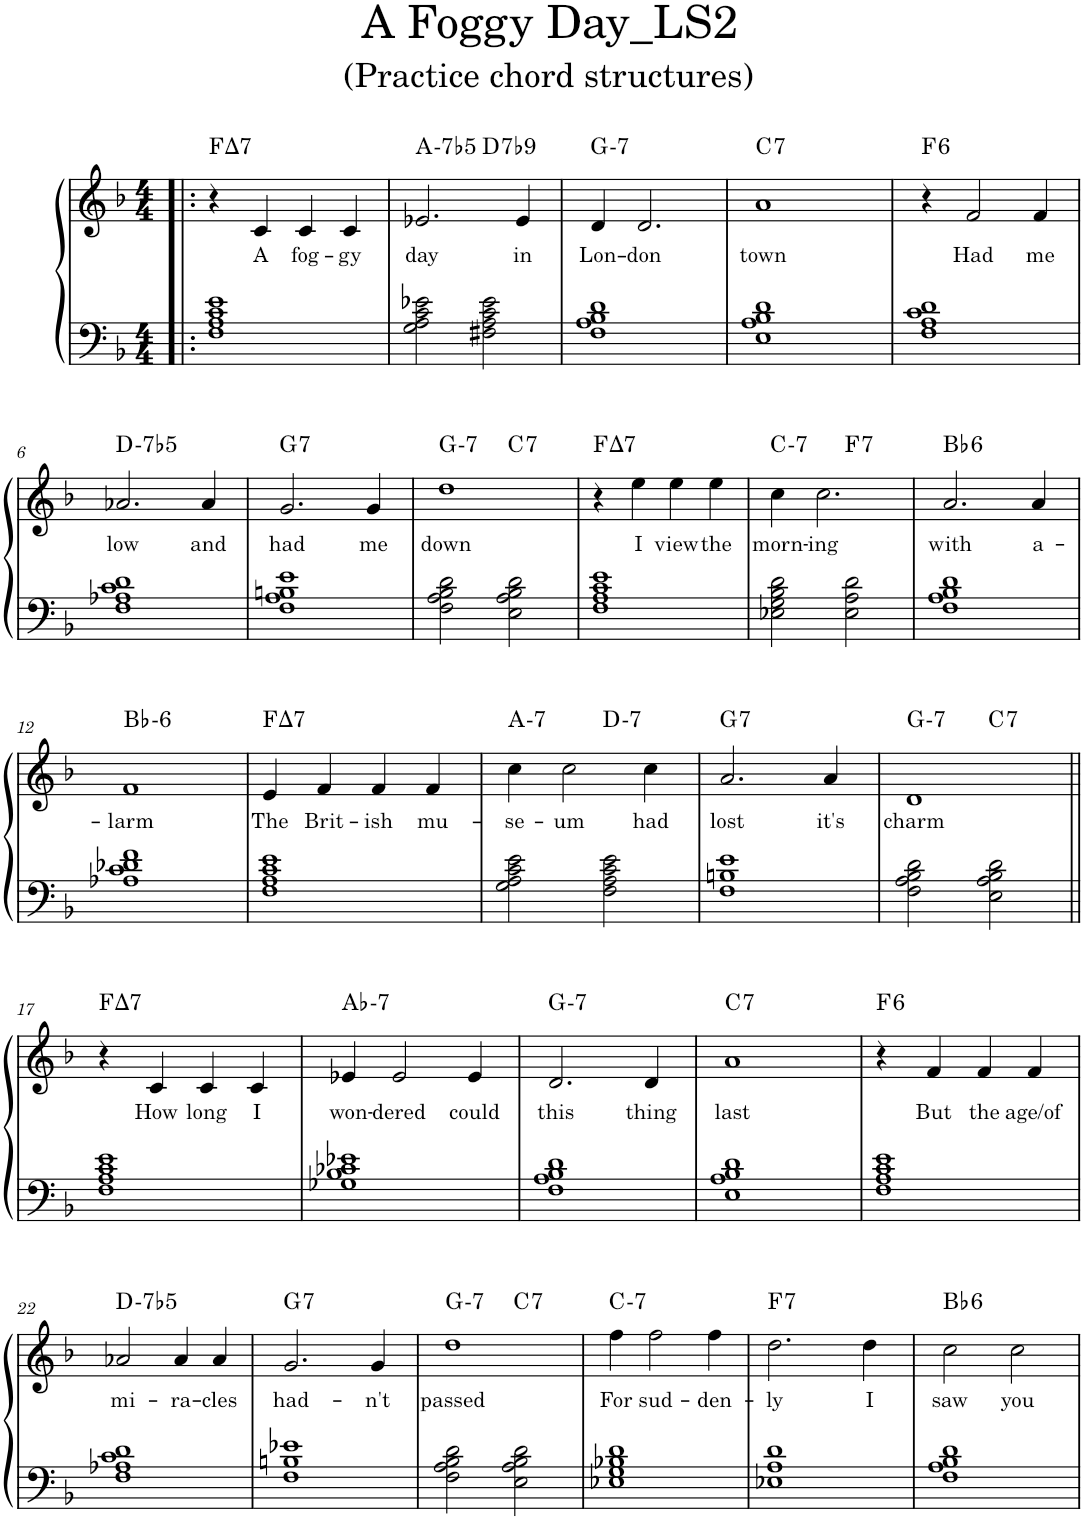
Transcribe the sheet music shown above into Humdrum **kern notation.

**kern	**kern	**text	**harte
*part1	*part1	*part1	*part1
*staff2	*staff1	*staff1	*
*I"Piano	*	*	*
*I'Pno.	*	*	*
*clefF4	*clefG2	*	*
*k[b-]	*k[b-]	*	*
*M4/4	*M4/4	*	*
=1!|:	=1!|:	=1!|:	=1!|:
!	!	!	!LO:H:kt=7
1F 1A 1c 1e	4r	.	F:maj7
!	!	!LO:LY:b	!
.	4c/	A	.
!	!	!LO:LY:b	!
.	4c/	fog-	.
!	!	!LO:LY:b	!
.	4c/	-gy	.
=2	=2	=2	=2
!	!	!LO:LY:b	!LO:H:kt=-7b5
*	*^	*	*
2G\ 2A\ 2c\ 2e-X\	2.e-X/	2ryy	day	A:hdim7
!	!	!	!	!LO:H:kt=7
2F#X\ 2A\ 2c\ 2e-\	.	2ryy	.	D:7(b9)
!	!	!	!LO:LY:b	!
.	4e-/	.	in	.
=3	=3	=3	=3	=3
!	!	!	!LO:LY:b	!LO:H:kt=7
*	*v	*v	*	*
1F 1A 1B- 1d	4d/	Lon-	G:min7
!	!	!LO:LY:b	!
.	2.d/	-don	.
=4	=4	=4	=4
!	!	!LO:LY:b	!LO:H:kt=7
1E 1A 1B- 1d	1a	town	C:7
=5	=5	=5	=5
!	!	!	!LO:H:kt=6
1F 1A 1c 1d	4r	.	F:maj6
!	!	!LO:LY:b	!
.	2f/	Had	.
!	!	!LO:LY:b	!
.	4f/	me	.
!!LO:LB:g=z
=6	=6	=6	=6
!	!	!LO:LY:b	!LO:H:kt=-7b5
1F 1A-X 1c 1d	2.a-X/	low	D:hdim7
!	!	!LO:LY:b	!
.	4a-/	and	.
=7	=7	=7	=7
!	!	!LO:LY:b	!LO:H:kt=7
1F 1A 1Bn 1e	2.g/	had	G:7
!	!	!LO:LY:b	!
.	4g/	me	.
=8	=8	=8	=8
!	!	!LO:LY:b	!LO:H:kt=7
*	*^	*	*
2F\ 2A\ 2B-\ 2d\	1dd	2ryy	down	G:min7
!	!	!	!	!LO:H:kt=7
2E\ 2A\ 2B-\ 2d\	.	2ryy	.	C:7
=9	=9	=9	=9	=9
!	!	!	!	!LO:H:kt=7
*	*v	*v	*	*
1F 1A 1c 1e	4r	.	F:maj7
!	!	!LO:LY:b	!
.	4ee\	I	.
!	!	!LO:LY:b	!
.	4ee\	view	.
!	!	!LO:LY:b	!
.	4ee\	the	.
=10	=10	=10	=10
!	!	!LO:LY:b	!LO:H:kt=7
*	*^	*	*
2E-X\ 2G\ 2B-\ 2d\	4cc\	2ryy	morn-	C:min7
!	!	!	!LO:LY:b	!
.	2.cc\	.	-ing	.
!	!	!	!	!LO:H:kt=7
2E-\ 2A\ 2d\	.	2ryy	.	F:7
=11	=11	=11	=11	=11
!	!	!	!LO:LY:b	!LO:H:kt=6
*	*v	*v	*	*
1F 1A 1B- 1d	2.a/	with	Bb:maj6
!	!	!LO:LY:b	!
.	4a/	a-	.
!!LO:LB:g=z
=12	=12	=12	=12
!	!	!LO:LY:b	!LO:H:kt=6
1A-X 1c 1d-X 1f	1f	-larm	Bb:min6
=13	=13	=13	=13
!	!	!LO:LY:b	!LO:H:kt=7
1F 1A 1c 1e	4e/	The	F:maj7
!	!	!LO:LY:b	!
.	4f/	Brit-	.
!	!	!LO:LY:b	!
.	4f/	-ish	.
!	!	!LO:LY:b	!
.	4f/	mu-	.
=14	=14	=14	=14
!	!	!LO:LY:b	!LO:H:kt=7
*	*^	*	*
2G\ 2A\ 2c\ 2e\	4cc\	2ryy	-se-	A:min7
!	!	!	!LO:LY:b	!
.	2cc\	.	-um	.
!	!	!	!	!LO:H:kt=7
2F\ 2A\ 2c\ 2e\	.	2ryy	.	D:min7
!	!	!	!LO:LY:b	!
.	4cc\	.	had	.
=15	=15	=15	=15	=15
!	!	!	!LO:LY:b	!LO:H:kt=7
*	*v	*v	*	*
1F 1Bn 1e	2.a/	lost	G:7
!	!	!LO:LY:b	!
.	4a/	it's	.
=16	=16	=16	=16
!	!	!LO:LY:b	!LO:H:kt=7
*	*^	*	*
2F\ 2A\ 2B-\ 2d\	1d	2ryy	charm	G:min7
!	!	!	!	!LO:H:kt=7
2E\ 2A\ 2B-\ 2d\	.	2ryy	.	C:7
!!LO:LB:g=z
=17||	=17||	=17||	=17||	=17||
!	!	!	!	!LO:H:kt=7
*	*v	*v	*	*
1F 1A 1c 1e	4r	.	F:maj7
!	!	!LO:LY:b	!
.	4c/	How	.
!	!	!LO:LY:b	!
.	4c/	long	.
!	!	!LO:LY:b	!
.	4c/	I	.
=18	=18	=18	=18
!	!	!LO:LY:b	!LO:H:kt=7
1G-X 1B- 1c-X 1e-X	4e-X/	won-	Ab:min7
!	!	!LO:LY:b	!
.	2e-/	-dered	.
!	!	!LO:LY:b	!
.	4e-/	could	.
=19	=19	=19	=19
!	!	!LO:LY:b	!LO:H:kt=7
1F 1A 1B- 1d	2.d/	this	G:min7
!	!	!LO:LY:b	!
.	4d/	thing	.
=20	=20	=20	=20
!	!	!LO:LY:b	!LO:H:kt=7
1E 1A 1B- 1d	1a	last	C:7
=21	=21	=21	=21
!	!	!	!LO:H:kt=6
1F 1A 1c 1e	4r	.	F:maj6
!	!	!LO:LY:b	!
.	4f/	But	.
!	!	!LO:LY:b	!
.	4f/	the	.
!	!	!LO:LY:b	!
.	4f/	age/of	.
!!LO:LB:g=z
=22	=22	=22	=22
!	!	!LO:LY:b	!LO:H:kt=-7b5
1F 1A-X 1c 1d	2a-X/	mi-	D:hdim7
!	!	!LO:LY:b	!
.	4a-/	-ra-	.
!	!	!LO:LY:b	!
.	4a-/	-cles	.
=23	=23	=23	=23
!	!	!LO:LY:b	!LO:H:kt=7
1F 1Bn 1e-X	2.g/	had-	G:7
!	!	!LO:LY:b	!
.	4g/	-n't	.
=24	=24	=24	=24
!	!	!LO:LY:b	!LO:H:kt=7
*	*^	*	*
2F\ 2A\ 2B-\ 2d\	1dd	2ryy	passed	G:min7
!	!	!	!	!LO:H:kt=7
2E\ 2A\ 2B-\ 2d\	.	2ryy	.	C:7
=25	=25	=25	=25	=25
!	!	!	!LO:LY:b	!LO:H:kt=7
*	*v	*v	*	*
1E-X 1G 1B-X 1d	4ff\	For	C:min7
!	!	!LO:LY:b	!
.	2ff\	sud-	.
!	!	!LO:LY:b	!
.	4ff\	-den-	.
=26	=26	=26	=26
!	!	!LO:LY:b	!LO:H:kt=7
1E-X 1A 1d	2.dd\	-ly	F:7
!	!	!LO:LY:b	!
.	4dd\	I	.
=27	=27	=27	=27
!	!	!LO:LY:b	!LO:H:kt=6
1F 1A 1B- 1d	2cc\	saw	Bb:maj6
!	!	!LO:LY:b	!
.	2cc\	you	.
=	=	=	=
*-	*-	*-	*-
